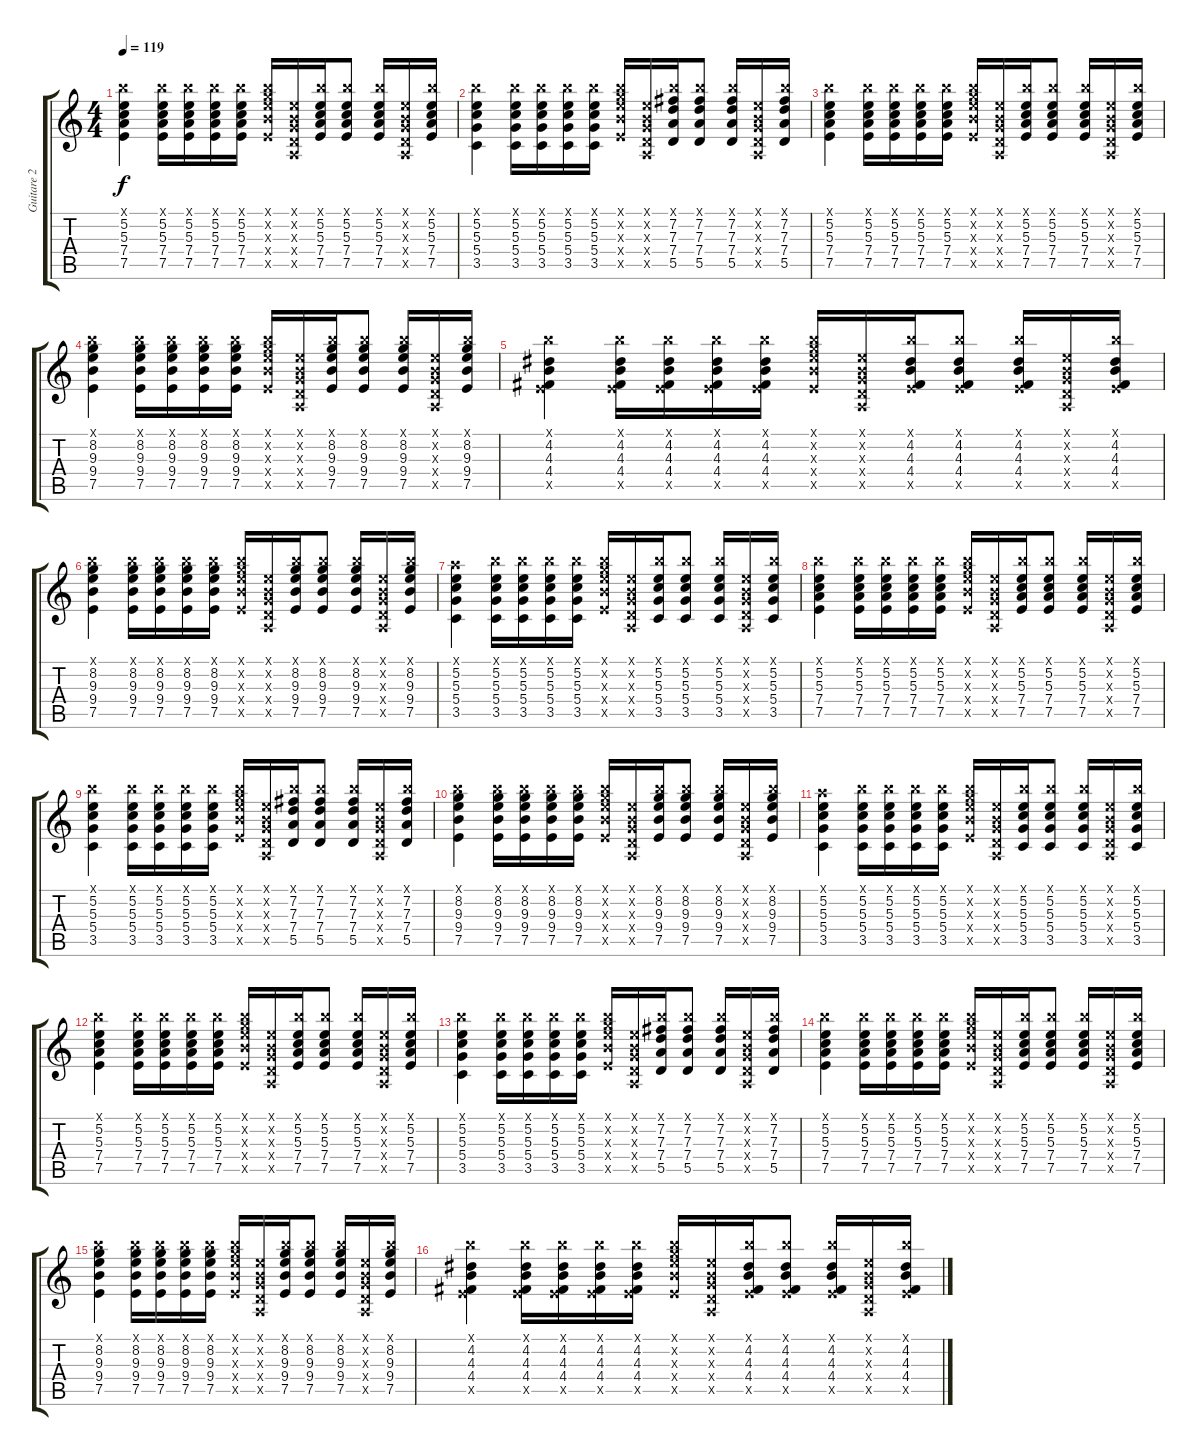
\track ("Guitare 2" "Guitare 2") {instrument distortionguitar}
\staff {score tabs}
\tuning (E4 B3 G3 D3 A2 E2) {hide}
\ts (4 4)
\tempo 119
\clef g2
\ks c
(7.1{x} 5.2 5.3 7.4 7.5).4{dy f} (7.1{x} 5.2 5.3 7.4 7.5).16 (7.1{x} 5.2 5.3 7.4 7.5).16 (7.1{x} 5.2 5.3 7.4 7.5).16 (7.1{x} 5.2 5.3 7.4 7.5).16 (7.1{x} 8.2{x} 9.3{x} 9.4{x} 7.5{x}).16 (0.1{x} 0.2{x} 0.3{x} 0.4{x} 0.5{x}).16 (7.1{x} 5.2 5.3 7.4 7.5).16 (7.1{x} 5.2 5.3 7.4 7.5).8 (7.1{x} 5.2 5.3 7.4 7.5).16 (0.1{x} 0.2{x} 0.3{x} 0.4{x} 0.5{x}).16 (7.1{x} 5.2 5.3 7.4 7.5).16 |
(7.1{x} 5.2 5.3 5.4 3.5).4 (7.1{x} 5.2 5.3 5.4 3.5).16 (7.1{x} 5.2 5.3 5.4 3.5).16 (7.1{x} 5.2 5.3 5.4 3.5).16 (7.1{x} 5.2 5.3 5.4 3.5).16 (7.1{x} 8.2{x} 9.3{x} 9.4{x} 7.5{x}).16 (0.1{x} 0.2{x} 0.3{x} 0.4{x} 0.5{x}).16 (7.1{x} 7.2 7.3 7.4 5.5).16 (7.1{x} 7.2 7.3 7.4 5.5).8 (7.1{x} 7.2 7.3 7.4 5.5).16 (0.1{x} 0.2{x} 0.3{x} 0.4{x} 0.5{x}).16 (7.1{x} 7.2 7.3 7.4 5.5).16 |
(7.1{x} 5.2 5.3 7.4 7.5).4 (7.1{x} 5.2 5.3 7.4 7.5).16 (7.1{x} 5.2 5.3 7.4 7.5).16 (7.1{x} 5.2 5.3 7.4 7.5).16 (7.1{x} 5.2 5.3 7.4 7.5).16 (7.1{x} 8.2{x} 9.3{x} 9.4{x} 7.5{x}).16 (0.1{x} 0.2{x} 0.3{x} 0.4{x} 0.5{x}).16 (7.1{x} 5.2 5.3 7.4 7.5).16 (7.1{x} 5.2 5.3 7.4 7.5).8 (7.1{x} 5.2 5.3 7.4 7.5).16 (0.1{x} 0.2{x} 0.3{x} 0.4{x} 0.5{x}).16 (7.1{x} 5.2 5.3 7.4 7.5).16 |
(7.1{x} 8.2 9.3 9.4 7.5).4 (7.1{x} 8.2 9.3 9.4 7.5).16 (7.1{x} 8.2 9.3 9.4 7.5).16 (7.1{x} 8.2 9.3 9.4 7.5).16 (7.1{x} 8.2 9.3 9.4 7.5).16 (7.1{x} 8.2{x} 9.3{x} 9.4{x} 7.5{x}).16 (0.1{x} 0.2{x} 0.3{x} 0.4{x} 0.5{x}).16 (7.1{x} 8.2 9.3 9.4 7.5).16 (7.1{x} 8.2 9.3 9.4 7.5).8 (7.1{x} 8.2 9.3 9.4 7.5).16 (0.1{x} 0.2{x} 0.3{x} 0.4{x} 0.5{x}).16 (7.1{x} 8.2 9.3 9.4 7.5).16 |
(7.1{x} 4.2 4.3 4.4 7.5{x}).4 (7.1{x} 4.2 4.3 4.4 7.5{x}).16 (7.1{x} 4.2 4.3 4.4 7.5{x}).16 (7.1{x} 4.2 4.3 4.4 7.5{x}).16 (7.1{x} 4.2 4.3 4.4 7.5{x}).16 (7.1{x} 8.2{x} 9.3{x} 9.4{x} 7.5{x}).16 (0.1{x} 0.2{x} 0.3{x} 0.4{x} 0.5{x}).16 (7.1{x} 4.2 4.3 4.4 7.5{x}).16 (7.1{x} 4.2 4.3 4.4 7.5{x}).8 (7.1{x} 4.2 4.3 4.4 7.5{x}).16 (0.1{x} 0.2{x} 0.3{x} 0.4{x} 0.5{x}).16 (7.1{x} 4.2 4.3 4.4 7.5{x}).16 |
(7.1{x} 8.2 9.3 9.4 7.5).4 (7.1{x} 8.2 9.3 9.4 7.5).16 (7.1{x} 8.2 9.3 9.4 7.5).16 (7.1{x} 8.2 9.3 9.4 7.5).16 (7.1{x} 8.2 9.3 9.4 7.5).16 (7.1{x} 8.2{x} 9.3{x} 9.4{x} 7.5{x}).16 (0.1{x} 0.2{x} 0.3{x} 0.4{x} 0.5{x}).16 (7.1{x} 8.2 9.3 9.4 7.5).16 (7.1{x} 8.2 9.3 9.4 7.5).8 (7.1{x} 8.2 9.3 9.4 7.5).16 (0.1{x} 0.2{x} 0.3{x} 0.4{x} 0.5{x}).16 (7.1{x} 8.2 9.3 9.4 7.5).16 |
(5.1{x} 5.2 5.3 5.4 3.5).4 (7.1{x} 5.2 5.3 5.4 3.5).16 (7.1{x} 5.2 5.3 5.4 3.5).16 (7.1{x} 5.2 5.3 5.4 3.5).16 (7.1{x} 5.2 5.3 5.4 3.5).16 (7.1{x} 8.2{x} 9.3{x} 9.4{x} 7.5{x}).16 (0.1{x} 0.2{x} 0.3{x} 0.4{x} 0.5{x}).16 (7.1{x} 5.2 5.3 5.4 3.5).16 (7.1{x} 5.2 5.3 5.4 3.5).8 (7.1{x} 5.2 5.3 5.4 3.5).16 (0.1{x} 0.2{x} 0.3{x} 0.4{x} 0.5{x}).16 (7.1{x} 5.2 5.3 5.4 3.5).16 |
(7.1{x} 5.2 5.3 7.4 7.5).4 (7.1{x} 5.2 5.3 7.4 7.5).16 (7.1{x} 5.2 5.3 7.4 7.5).16 (7.1{x} 5.2 5.3 7.4 7.5).16 (7.1{x} 5.2 5.3 7.4 7.5).16 (7.1{x} 8.2{x} 9.3{x} 9.4{x} 7.5{x}).16 (0.1{x} 0.2{x} 0.3{x} 0.4{x} 0.5{x}).16 (7.1{x} 5.2 5.3 7.4 7.5).16 (7.1{x} 5.2 5.3 7.4 7.5).8 (7.1{x} 5.2 5.3 7.4 7.5).16 (0.1{x} 0.2{x} 0.3{x} 0.4{x} 0.5{x}).16 (7.1{x} 5.2 5.3 7.4 7.5).16 |
(7.1{x} 5.2 5.3 5.4 3.5).4 (7.1{x} 5.2 5.3 5.4 3.5).16 (7.1{x} 5.2 5.3 5.4 3.5).16 (7.1{x} 5.2 5.3 5.4 3.5).16 (7.1{x} 5.2 5.3 5.4 3.5).16 (7.1{x} 8.2{x} 9.3{x} 9.4{x} 7.5{x}).16 (0.1{x} 0.2{x} 0.3{x} 0.4{x} 0.5{x}).16 (7.1{x} 7.2 7.3 7.4 5.5).16 (7.1{x} 7.2 7.3 7.4 5.5).8 (7.1{x} 7.2 7.3 7.4 5.5).16 (0.1{x} 0.2{x} 0.3{x} 0.4{x} 0.5{x}).16 (7.1{x} 7.2 7.3 7.4 5.5).16 |
(7.1{x} 8.2 9.3 9.4 7.5).4 (7.1{x} 8.2 9.3 9.4 7.5).16 (7.1{x} 8.2 9.3 9.4 7.5).16 (7.1{x} 8.2 9.3 9.4 7.5).16 (7.1{x} 8.2 9.3 9.4 7.5).16 (7.1{x} 8.2{x} 9.3{x} 9.4{x} 7.5{x}).16 (0.1{x} 0.2{x} 0.3{x} 0.4{x} 0.5{x}).16 (7.1{x} 8.2 9.3 9.4 7.5).16 (7.1{x} 8.2 9.3 9.4 7.5).8 (7.1{x} 8.2 9.3 9.4 7.5).16 (0.1{x} 0.2{x} 0.3{x} 0.4{x} 0.5{x}).16 (7.1{x} 8.2 9.3 9.4 7.5).16 |
(5.1{x} 5.2 5.3 5.4 3.5).4 (7.1{x} 5.2 5.3 5.4 3.5).16 (7.1{x} 5.2 5.3 5.4 3.5).16 (7.1{x} 5.2 5.3 5.4 3.5).16 (7.1{x} 5.2 5.3 5.4 3.5).16 (7.1{x} 8.2{x} 9.3{x} 9.4{x} 7.5{x}).16 (0.1{x} 0.2{x} 0.3{x} 0.4{x} 0.5{x}).16 (7.1{x} 5.2 5.3 5.4 3.5).16 (7.1{x} 5.2 5.3 5.4 3.5).8 (7.1{x} 5.2 5.3 5.4 3.5).16 (0.1{x} 0.2{x} 0.3{x} 0.4{x} 0.5{x}).16 (7.1{x} 5.2 5.3 5.4 3.5).16 |
(7.1{x} 5.2 5.3 7.4 7.5).4 (7.1{x} 5.2 5.3 7.4 7.5).16 (7.1{x} 5.2 5.3 7.4 7.5).16 (7.1{x} 5.2 5.3 7.4 7.5).16 (7.1{x} 5.2 5.3 7.4 7.5).16 (7.1{x} 8.2{x} 9.3{x} 9.4{x} 7.5{x}).16 (0.1{x} 0.2{x} 0.3{x} 0.4{x} 0.5{x}).16 (7.1{x} 5.2 5.3 7.4 7.5).16 (7.1{x} 5.2 5.3 7.4 7.5).8 (7.1{x} 5.2 5.3 7.4 7.5).16 (0.1{x} 0.2{x} 0.3{x} 0.4{x} 0.5{x}).16 (7.1{x} 5.2 5.3 7.4 7.5).16 |
(7.1{x} 5.2 5.3 5.4 3.5).4 (7.1{x} 5.2 5.3 5.4 3.5).16 (7.1{x} 5.2 5.3 5.4 3.5).16 (7.1{x} 5.2 5.3 5.4 3.5).16 (7.1{x} 5.2 5.3 5.4 3.5).16 (7.1{x} 8.2{x} 9.3{x} 9.4{x} 7.5{x}).16 (0.1{x} 0.2{x} 0.3{x} 0.4{x} 0.5{x}).16 (7.1{x} 7.2 7.3 7.4 5.5).16 (7.1{x} 7.2 7.3 7.4 5.5).8 (7.1{x} 7.2 7.3 7.4 5.5).16 (0.1{x} 0.2{x} 0.3{x} 0.4{x} 0.5{x}).16 (7.1{x} 7.2 7.3 7.4 5.5).16 |
(7.1{x} 5.2 5.3 7.4 7.5).4 (7.1{x} 5.2 5.3 7.4 7.5).16 (7.1{x} 5.2 5.3 7.4 7.5).16 (7.1{x} 5.2 5.3 7.4 7.5).16 (7.1{x} 5.2 5.3 7.4 7.5).16 (7.1{x} 8.2{x} 9.3{x} 9.4{x} 7.5{x}).16 (0.1{x} 0.2{x} 0.3{x} 0.4{x} 0.5{x}).16 (7.1{x} 5.2 5.3 7.4 7.5).16 (7.1{x} 5.2 5.3 7.4 7.5).8 (7.1{x} 5.2 5.3 7.4 7.5).16 (0.1{x} 0.2{x} 0.3{x} 0.4{x} 0.5{x}).16 (7.1{x} 5.2 5.3 7.4 7.5).16 |
(7.1{x} 8.2 9.3 9.4 7.5).4 (7.1{x} 8.2 9.3 9.4 7.5).16 (7.1{x} 8.2 9.3 9.4 7.5).16 (7.1{x} 8.2 9.3 9.4 7.5).16 (7.1{x} 8.2 9.3 9.4 7.5).16 (7.1{x} 8.2{x} 9.3{x} 9.4{x} 7.5{x}).16 (0.1{x} 0.2{x} 0.3{x} 0.4{x} 0.5{x}).16 (7.1{x} 8.2 9.3 9.4 7.5).16 (7.1{x} 8.2 9.3 9.4 7.5).8 (7.1{x} 8.2 9.3 9.4 7.5).16 (0.1{x} 0.2{x} 0.3{x} 0.4{x} 0.5{x}).16 (7.1{x} 8.2 9.3 9.4 7.5).16 |
(7.1{x} 4.2 4.3 4.4 7.5{x}).4 (7.1{x} 4.2 4.3 4.4 7.5{x}).16 (7.1{x} 4.2 4.3 4.4 7.5{x}).16 (7.1{x} 4.2 4.3 4.4 7.5{x}).16 (7.1{x} 4.2 4.3 4.4 7.5{x}).16 (7.1{x} 8.2{x} 9.3{x} 9.4{x} 7.5{x}).16 (0.1{x} 0.2{x} 0.3{x} 0.4{x} 0.5{x}).16 (7.1{x} 4.2 4.3 4.4 7.5{x}).16 (7.1{x} 4.2 4.3 4.4 7.5{x}).8 (7.1{x} 4.2 4.3 4.4 7.5{x}).16 (0.1{x} 0.2{x} 0.3{x} 0.4{x} 0.5{x}).16 (7.1{x} 4.2 4.3 4.4 7.5{x}).16
